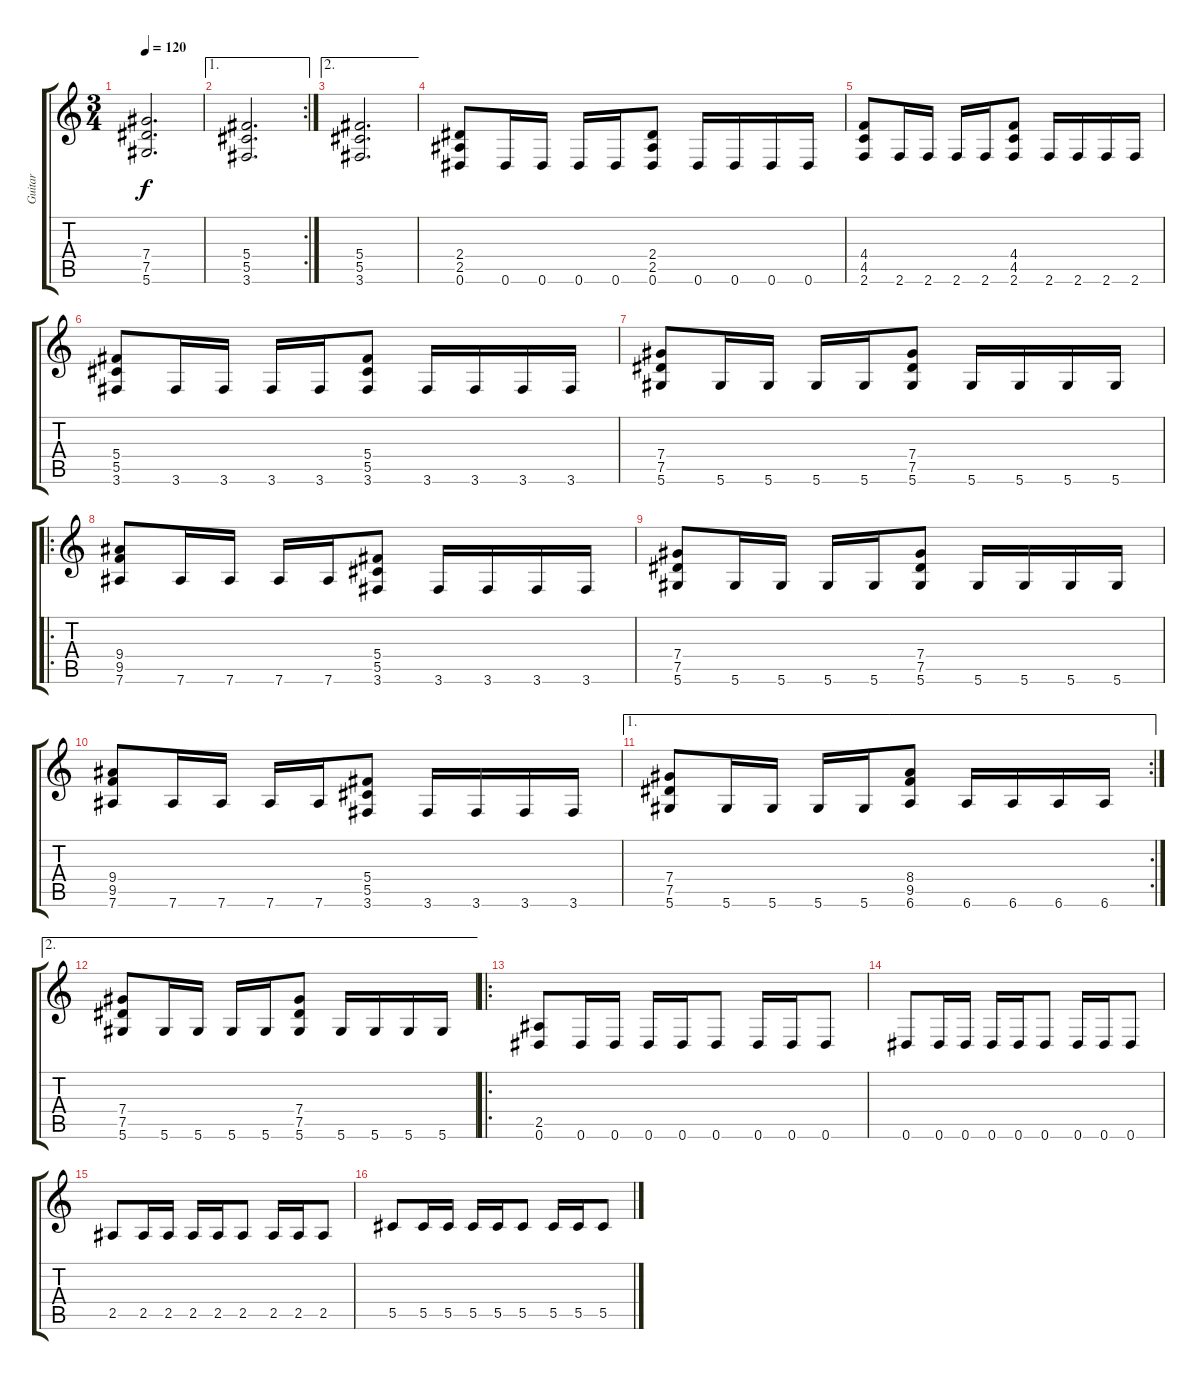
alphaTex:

\track ("Guitar" "Guitar") {instrument distortionguitar}
\staff {score tabs}
\tuning (Eb4 Bb3 Gb3 Db3 Ab2 Eb2) {hide}
\ts (3 4)
\tempo 120
\clef g2
\ks c
(7.4 7.5 5.6).2{d dy f} |
\ae 1
\rc 2
(5.4 5.5 3.6).2{d} |
\ae 2
(5.4 5.5 3.6).2{d} |
(2.4 2.5 0.6).8 0.6.16 0.6.16 0.6.16 0.6.16 (2.4 2.5 0.6).8 0.6.16 0.6.16 0.6.16 0.6.16 |
(4.4 4.5 2.6).8 2.6.16 2.6.16 2.6.16 2.6.16 (4.4 4.5 2.6).8 2.6.16 2.6.16 2.6.16 2.6.16 |
(5.4 5.5 3.6).8 3.6.16 3.6.16 3.6.16 3.6.16 (5.4 5.5 3.6).8 3.6.16 3.6.16 3.6.16 3.6.16 |
(7.4 7.5 5.6).8 5.6.16 5.6.16 5.6.16 5.6.16 (7.4 7.5 5.6).8 5.6.16 5.6.16 5.6.16 5.6.16 |
\ro
(9.4 9.5 7.6).8 7.6.16 7.6.16 7.6.16 7.6.16 (5.4 5.5 3.6).8 3.6.16 3.6.16 3.6.16 3.6.16 |
(7.4 7.5 5.6).8 5.6.16 5.6.16 5.6.16 5.6.16 (7.4 7.5 5.6).8 5.6.16 5.6.16 5.6.16 5.6.16 |
(9.4 9.5 7.6).8 7.6.16 7.6.16 7.6.16 7.6.16 (5.4 5.5 3.6).8 3.6.16 3.6.16 3.6.16 3.6.16 |
\ae 1
\rc 2
(7.4 7.5 5.6).8 5.6.16 5.6.16 5.6.16 5.6.16 (8.4 9.5 6.6).8 6.6.16 6.6.16 6.6.16 6.6.16 |
\ae 2
(7.4 7.5 5.6).8 5.6.16 5.6.16 5.6.16 5.6.16 (7.4 7.5 5.6).8 5.6.16 5.6.16 5.6.16 5.6.16 |
\ro
(2.5 0.6).8 0.6.16 0.6.16 0.6.16 0.6.16 0.6.8 0.6.16 0.6.16 0.6.8 |
0.6.8 0.6.16 0.6.16 0.6.16 0.6.16 0.6.8 0.6.16 0.6.16 0.6.8 |
2.5.8 2.5.16 2.5.16 2.5.16 2.5.16 2.5.8 2.5.16 2.5.16 2.5.8 |
5.5.8 5.5.16 5.5.16 5.5.16 5.5.16 5.5.8 5.5.16 5.5.16 5.5.8
